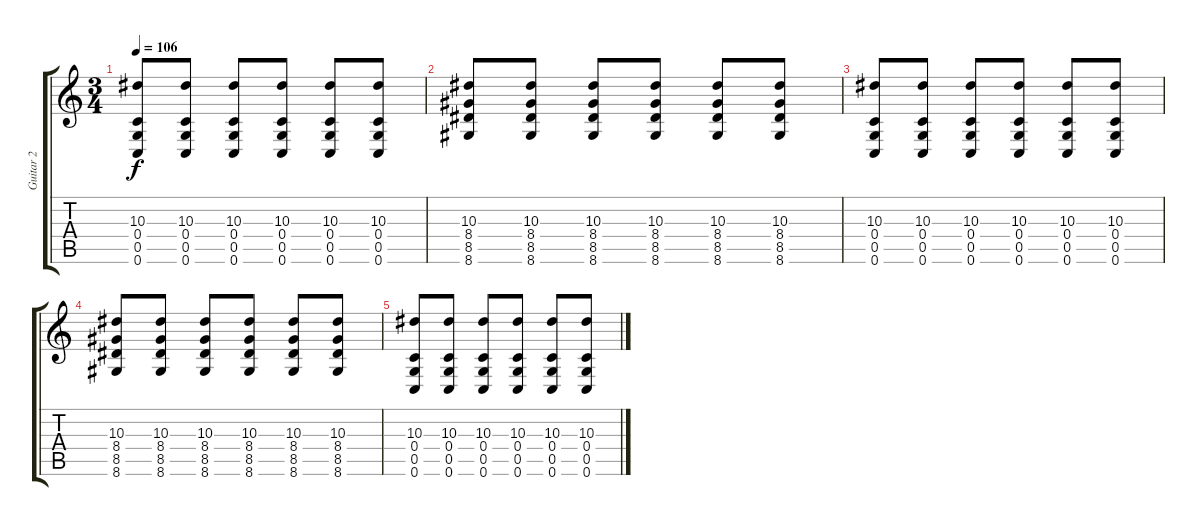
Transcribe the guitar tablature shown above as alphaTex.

\track ("Guitar 2" "Guitar 2") {instrument distortionguitar}
\staff {score tabs}
\tuning (D4 A3 F3 C3 G2 C2) {hide}
\ts (3 4)
\tempo 106
\clef g2
\ks c
(10.3 0.4 0.5 0.6).8{dy f} (10.3 0.4 0.5 0.6).8 (10.3 0.4 0.5 0.6).8 (10.3 0.4 0.5 0.6).8 (10.3 0.4 0.5 0.6).8 (10.3 0.4 0.5 0.6).8 |
(10.3 8.4 8.5 8.6).8 (10.3 8.4 8.5 8.6).8 (10.3 8.4 8.5 8.6).8 (10.3 8.4 8.5 8.6).8 (10.3 8.4 8.5 8.6).8 (10.3 8.4 8.5 8.6).8 |
(10.3 0.4 0.5 0.6).8 (10.3 0.4 0.5 0.6).8 (10.3 0.4 0.5 0.6).8 (10.3 0.4 0.5 0.6).8 (10.3 0.4 0.5 0.6).8 (10.3 0.4 0.5 0.6).8 |
(10.3 8.4 8.5 8.6).8 (10.3 8.4 8.5 8.6).8 (10.3 8.4 8.5 8.6).8 (10.3 8.4 8.5 8.6).8 (10.3 8.4 8.5 8.6).8 (10.3 8.4 8.5 8.6).8 |
(10.3 0.4 0.5 0.6).8 (10.3 0.4 0.5 0.6).8 (10.3 0.4 0.5 0.6).8 (10.3 0.4 0.5 0.6).8 (10.3 0.4 0.5 0.6).8 (10.3 0.4 0.5 0.6).8
